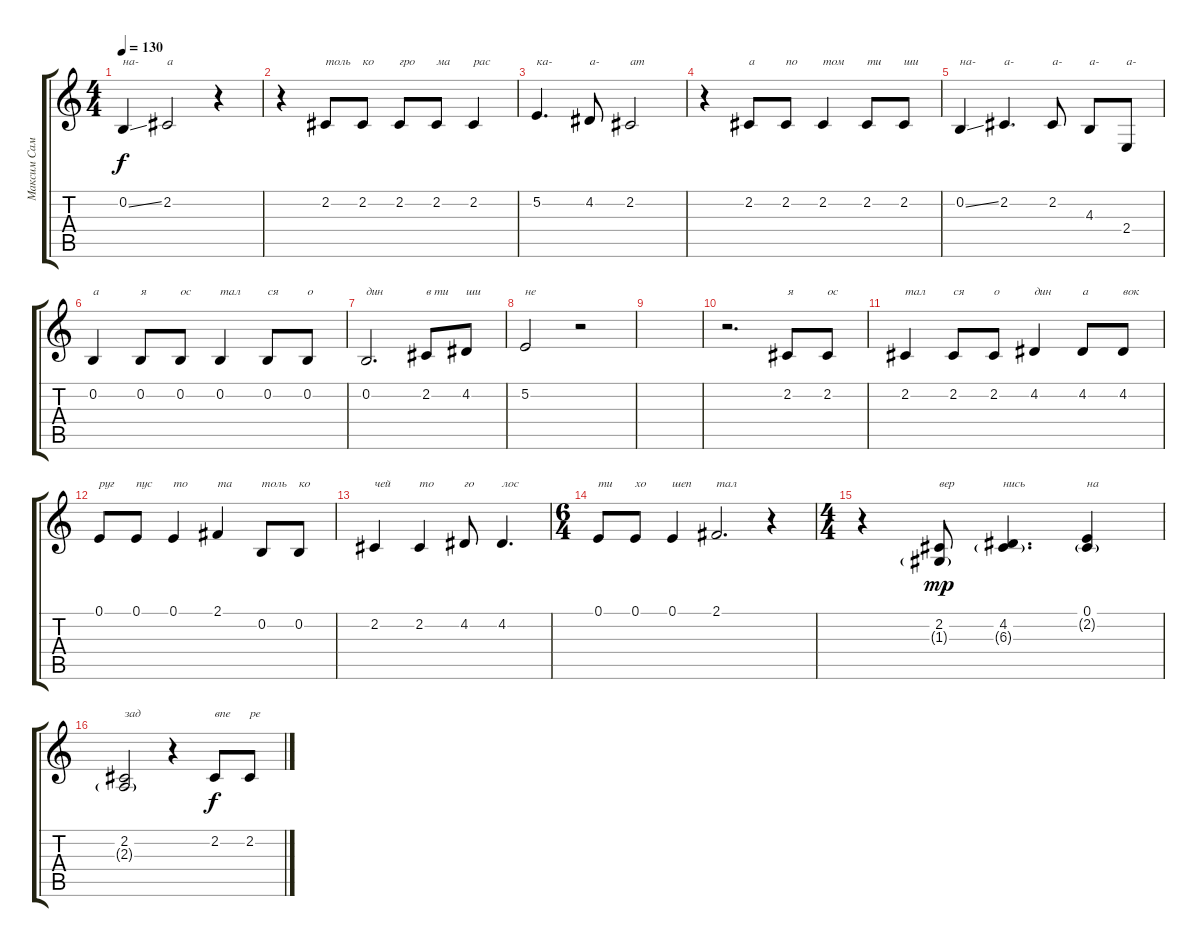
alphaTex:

\track ("Максим Самосват" "Максим Сам") {instrument bassoon}
\staff {score tabs}
\tuning (E4 B3 G3 D3 A2 E2) {hide}
\ts (4 4)
\tempo 130
\clef g2
\ks c
0.2{ss}.4{txt "на-" dy f} 2.2.2{txt "а"} r.4 |
r.4 2.2.8{txt "толь"} 2.2.8{txt "ко"} 2.2.8{txt "гро"} 2.2.8{txt "ма"} 2.2.4{txt "рас"} |
5.2.4{d txt "ка-"} 4.2.8{txt "а-"} 2.2.2{txt "ат"} |
r.4 2.2.8{txt "а"} 2.2.8{txt "по"} 2.2.4{txt "том"} 2.2.8{txt "ти"} 2.2.8{txt "ши"} |
0.2{ss}.4{txt "на-"} 2.2.4{d txt "а-"} 2.2.8{txt "а-"} 4.3.8{txt "а-"} 2.4.8{txt "а-"} |
0.2.4{txt "а"} 0.2.8{txt "я"} 0.2.8{txt "ос"} 0.2.4{txt "тал"} 0.2.8{txt "ся"} 0.2.8{txt "о"} |
0.2.2{d txt "дин"} 2.2.8{txt "в ти"} 4.2.8{txt "ши"} |
5.2.2{txt "не"} r.2 |
|
r.2{d} 2.2.8{txt "я"} 2.2.8{txt "ос"} |
2.2.4{txt "тал"} 2.2.8{txt "ся"} 2.2.8{txt "о"} 4.2.4{txt "дин"} 4.2.8{txt "а"} 4.2.8{txt "вок"} |
0.1.8{txt "руг"} 0.1.8{txt "пус"} 0.1.4{txt "то"} 2.1.4{txt "та"} 0.2.8{txt "толь"} 0.2.8{txt "ко"} |
2.2.4{txt "чей"} 2.2.4{txt "то"} 4.2.8{txt "го"} 4.2.4{d txt "лос"} |
\ts (6 4)
0.1.8{txt "ти"} 0.1.8{txt "хо"} 0.1.4{txt "шеп"} 2.1.2{d txt "тал"} r.4 |
\ts (4 4)
r.4 (2.2 1.3{g}).8{txt "вер" dy mp} (4.2 6.3{g}).4{d txt "нись"} (0.1 2.2{g}).4{txt "на"} |
(2.2 2.3{g}).2{txt "зад"} r.4 2.2.8{txt "впе" dy f} 2.2.8{txt "ре"}
